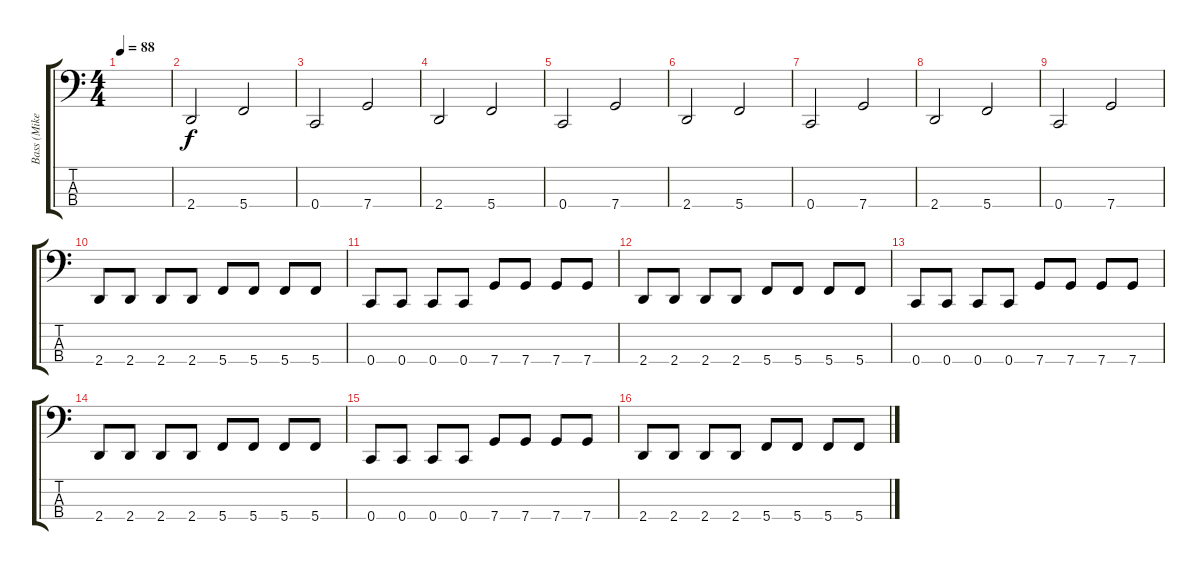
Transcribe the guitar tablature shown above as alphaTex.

\track ("Bass (Mike)" "Bass (Mike") {instrument electricbassfinger}
\staff {score tabs}
\tuning (F2 C2 G1 C1) {hide}
\ts (4 4)
\tempo 88
\clef f4
\ks c
|
2.4.2 5.4.2 |
0.4.2 7.4.2 |
2.4.2 5.4.2 |
0.4.2 7.4.2 |
2.4.2 5.4.2 |
0.4.2 7.4.2 |
2.4.2 5.4.2 |
0.4.2 7.4.2 |
2.4.8 2.4.8 2.4.8 2.4.8 5.4.8 5.4.8 5.4.8 5.4.8 |
0.4.8 0.4.8 0.4.8 0.4.8 7.4.8 7.4.8 7.4.8 7.4.8 |
2.4.8 2.4.8 2.4.8 2.4.8 5.4.8 5.4.8 5.4.8 5.4.8 |
0.4.8 0.4.8 0.4.8 0.4.8 7.4.8 7.4.8 7.4.8 7.4.8 |
2.4.8 2.4.8 2.4.8 2.4.8 5.4.8 5.4.8 5.4.8 5.4.8 |
0.4.8 0.4.8 0.4.8 0.4.8 7.4.8 7.4.8 7.4.8 7.4.8 |
2.4.8 2.4.8 2.4.8 2.4.8 5.4.8 5.4.8 5.4.8 5.4.8
